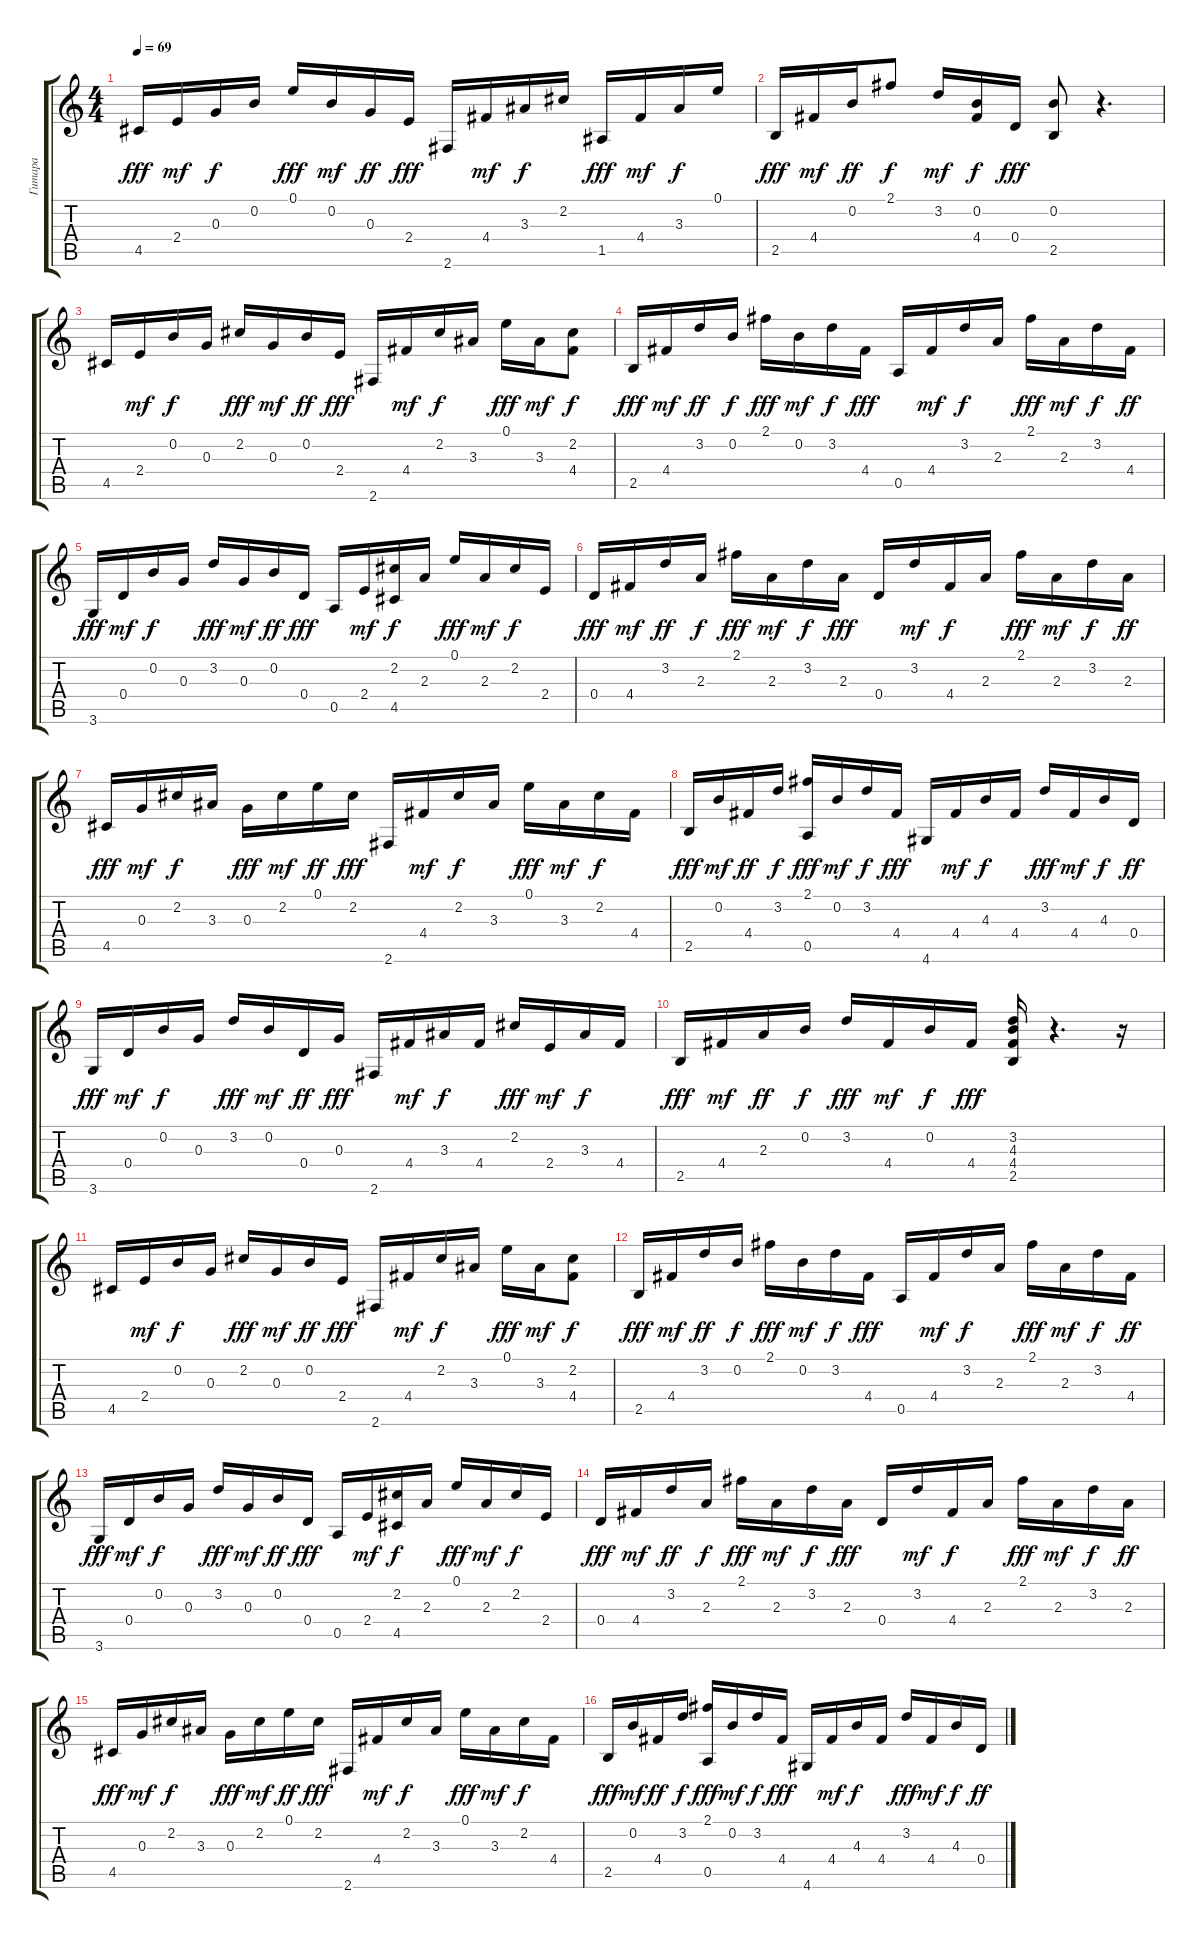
\track ("Гитара" "Гитара") {instrument electricguitarclean}
\staff {score tabs}
\tuning (E4 B3 G3 D3 A2 E2) {hide}
\ts (4 4)
\tempo 69
\clef g2
\ks c
4.5.16{dy fff} 2.4.16{dy mf} 0.3.16{dy f} 0.2.16 0.1.16{dy fff} 0.2.16{dy mf} 0.3.16{dy ff} 2.4.16{dy fff} 2.6.16 4.4.16{dy mf} 3.3.16{dy f} 2.2.16 1.5.16{dy fff} 4.4.16{dy mf} 3.3.16{dy f} 0.1.16 |
2.5.16{dy fff} 4.4.16{dy mf} 0.2.16{dy ff} 2.1.8{dy f} 3.2.16{dy mf} (0.2 4.4).16{dy f} 0.4.16{dy fff} (0.2 2.5).8 r.4{d} |
4.5.16 2.4.16{dy mf} 0.2.16{dy f} 0.3.16 2.2.16{dy fff} 0.3.16{dy mf} 0.2.16{dy ff} 2.4.16{dy fff} 2.6.16 4.4.16{dy mf} 2.2.16{dy f} 3.3.16 0.1.16{dy fff} 3.3.16{dy mf} (2.2 4.4).8{dy f} |
2.5.16{dy fff} 4.4.16{dy mf} 3.2.16{dy ff} 0.2.16{dy f} 2.1.16{dy fff} 0.2.16{dy mf} 3.2.16{dy f} 4.4.16{dy fff} 0.5.16 4.4.16{dy mf} 3.2.16{dy f} 2.3.16 2.1.16{dy fff} 2.3.16{dy mf} 3.2.16{dy f} 4.4.16{dy ff} |
3.6.16{dy fff} 0.4.16{dy mf} 0.2.16{dy f} 0.3.16 3.2.16{dy fff} 0.3.16{dy mf} 0.2.16{dy ff} 0.4.16{dy fff} 0.5.16 2.4.16{dy mf} (2.2 4.5).16{dy f} 2.3.16 0.1.16{dy fff} 2.3.16{dy mf} 2.2.16{dy f} 2.4.16 |
0.4.16{dy fff} 4.4.16{dy mf} 3.2.16{dy ff} 2.3.16{dy f} 2.1.16{dy fff} 2.3.16{dy mf} 3.2.16{dy f} 2.3.16{dy fff} 0.4.16 3.2.16{dy mf} 4.4.16{dy f} 2.3.16 2.1.16{dy fff} 2.3.16{dy mf} 3.2.16{dy f} 2.3.16{dy ff} |
4.5.16{dy fff} 0.3.16{dy mf} 2.2.16{dy f} 3.3.16 0.3.16{dy fff} 2.2.16{dy mf} 0.1.16{dy ff} 2.2.16{dy fff} 2.6.16 4.4.16{dy mf} 2.2.16{dy f} 3.3.16 0.1.16{dy fff} 3.3.16{dy mf} 2.2.16{dy f} 4.4.16 |
2.5.16{dy fff} 0.2.16{dy mf} 4.4.16{dy ff} 3.2.16{dy f} (2.1 0.5).16{dy fff} 0.2.16{dy mf} 3.2.16{dy f} 4.4.16{dy fff} 4.6.16 4.4.16{dy mf} 4.3.16{dy f} 4.4.16 3.2.16{dy fff} 4.4.16{dy mf} 4.3.16{dy f} 0.4.16{dy ff} |
3.6.16{dy fff} 0.4.16{dy mf} 0.2.16{dy f} 0.3.16 3.2.16{dy fff} 0.2.16{dy mf} 0.4.16{dy ff} 0.3.16{dy fff} 2.6.16 4.4.16{dy mf} 3.3.16{dy f} 4.4.16 2.2.16{dy fff} 2.4.16{dy mf} 3.3.16{dy f} 4.4.16 |
2.5.16{dy fff} 4.4.16{dy mf} 2.3.16{dy ff} 0.2.16{dy f} 3.2.16{dy fff} 4.4.16{dy mf} 0.2.16{dy f} 4.4.16{dy fff} (3.2 4.3 4.4 2.5).16 r.4{d} r.16 |
4.5.16 2.4.16{dy mf} 0.2.16{dy f} 0.3.16 2.2.16{dy fff} 0.3.16{dy mf} 0.2.16{dy ff} 2.4.16{dy fff} 2.6.16 4.4.16{dy mf} 2.2.16{dy f} 3.3.16 0.1.16{dy fff} 3.3.16{dy mf} (2.2 4.4).8{dy f} |
2.5.16{dy fff} 4.4.16{dy mf} 3.2.16{dy ff} 0.2.16{dy f} 2.1.16{dy fff} 0.2.16{dy mf} 3.2.16{dy f} 4.4.16{dy fff} 0.5.16 4.4.16{dy mf} 3.2.16{dy f} 2.3.16 2.1.16{dy fff} 2.3.16{dy mf} 3.2.16{dy f} 4.4.16{dy ff} |
3.6.16{dy fff} 0.4.16{dy mf} 0.2.16{dy f} 0.3.16 3.2.16{dy fff} 0.3.16{dy mf} 0.2.16{dy ff} 0.4.16{dy fff} 0.5.16 2.4.16{dy mf} (2.2 4.5).16{dy f} 2.3.16 0.1.16{dy fff} 2.3.16{dy mf} 2.2.16{dy f} 2.4.16 |
0.4.16{dy fff} 4.4.16{dy mf} 3.2.16{dy ff} 2.3.16{dy f} 2.1.16{dy fff} 2.3.16{dy mf} 3.2.16{dy f} 2.3.16{dy fff} 0.4.16 3.2.16{dy mf} 4.4.16{dy f} 2.3.16 2.1.16{dy fff} 2.3.16{dy mf} 3.2.16{dy f} 2.3.16{dy ff} |
4.5.16{dy fff} 0.3.16{dy mf} 2.2.16{dy f} 3.3.16 0.3.16{dy fff} 2.2.16{dy mf} 0.1.16{dy ff} 2.2.16{dy fff} 2.6.16 4.4.16{dy mf} 2.2.16{dy f} 3.3.16 0.1.16{dy fff} 3.3.16{dy mf} 2.2.16{dy f} 4.4.16 |
2.5.16{dy fff} 0.2.16{dy mf} 4.4.16{dy ff} 3.2.16{dy f} (2.1 0.5).16{dy fff} 0.2.16{dy mf} 3.2.16{dy f} 4.4.16{dy fff} 4.6.16 4.4.16{dy mf} 4.3.16{dy f} 4.4.16 3.2.16{dy fff} 4.4.16{dy mf} 4.3.16{dy f} 0.4.16{dy ff}
